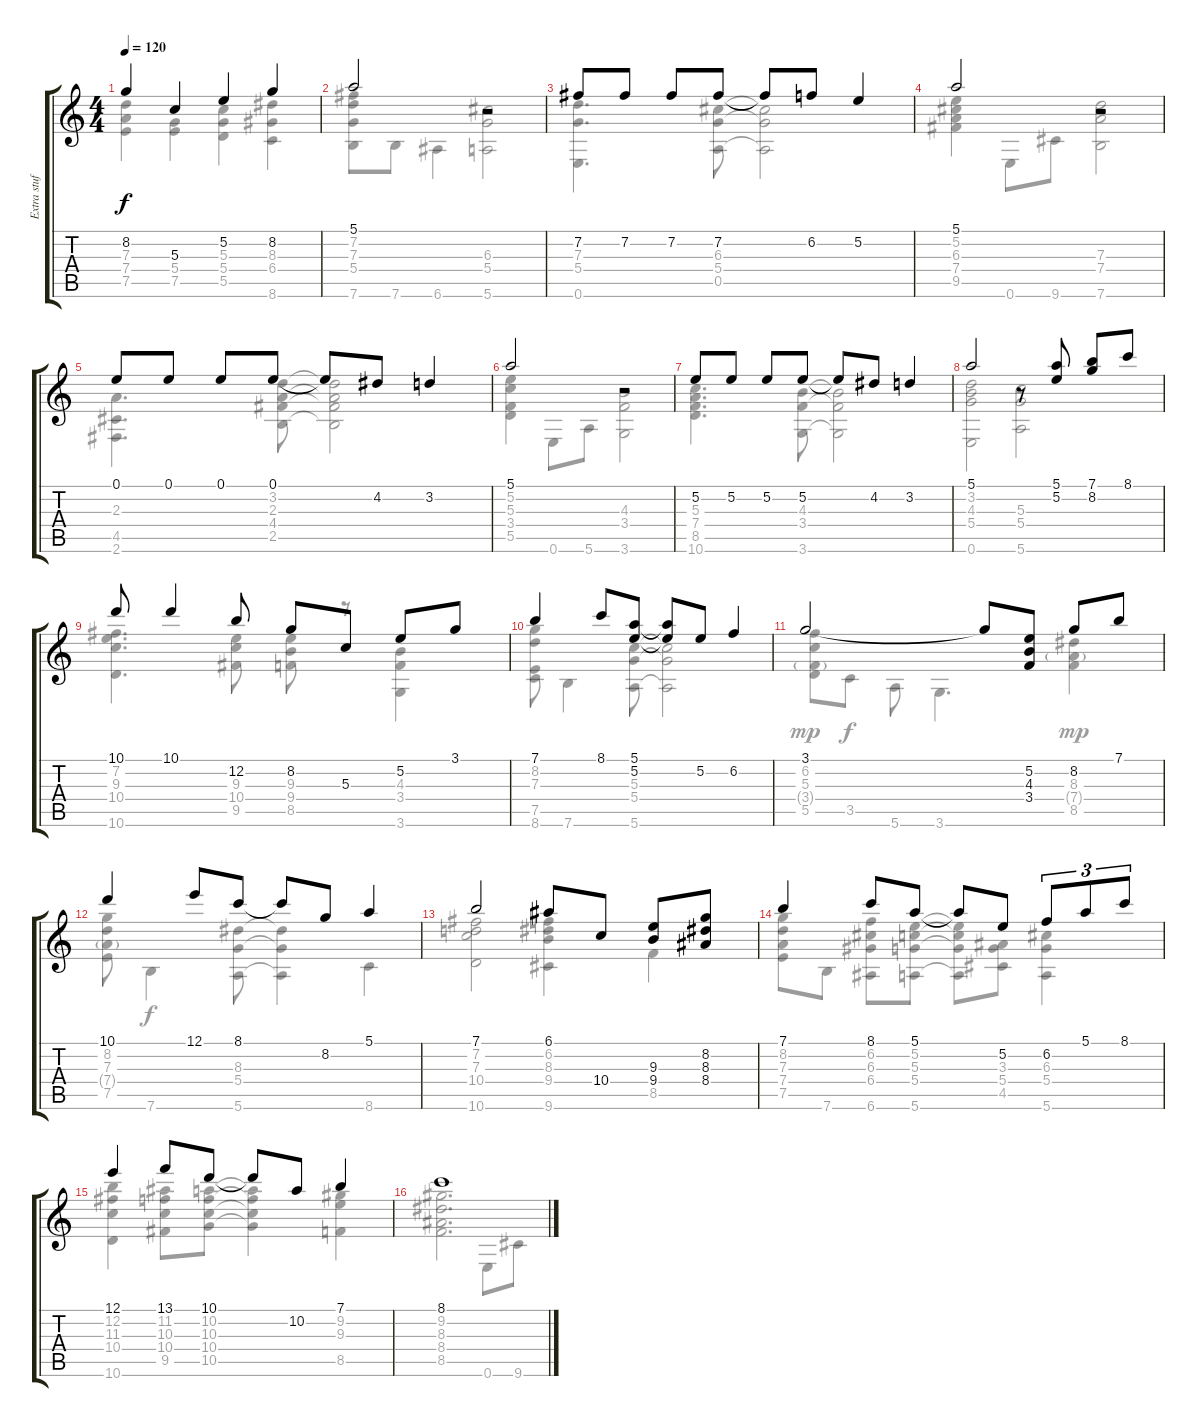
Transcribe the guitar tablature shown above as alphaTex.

\track ("Extra stuff" "Extra stuf") {mute instrument electricguitarjazz}
\staff {score tabs}
\tuning (E4 B3 G3 D3 A2 E2) {hide}
\voice
\ts (4 4)
\tempo 120
\clef g2
\ks c
8.2.4{dy f} 5.3.4 5.2.4 8.2.4 |
5.1.2 r.2 |
7.2.8 7.2.8 7.2.8 7.2.8 7.2{t}.8 6.2.8 5.2.4 |
5.1.2 r.2 |
0.1.8 0.1.8 0.1.8 0.1.8 0.1{t}.8 4.2.8 3.2.4 |
5.1.2 r.2 |
5.2.8 5.2.8 5.2.8 5.2.8 5.2{t}.8 4.2.8 3.2.4 |
5.1.2 r.8 (5.1 5.2).8 (7.1 8.2).8 8.1.8 |
10.1.8 10.1.4 12.2.8 8.2.8 5.3.8 5.2.8 3.1.8 |
7.1.4 8.1.8 (5.1 5.2).8 (5.1{t} 5.2{t}).8 5.2.8 6.2.4 |
3.1.2 3.1{t}.8 (5.2 4.3 3.4).8 8.2.8 7.1.8 |
10.1.4 12.1.8 8.1.8 8.1{t}.8 8.2.8 5.1.4 |
7.1.2 6.1.8 10.4.8 (9.3 9.4).8 (8.2 8.3 8.4).8 |
7.1.4 8.1.8 5.1.8 5.1{t}.8 5.2.8 6.2.8{tu (3 2)} 5.1.8{tu (3 2)} 8.1.8{tu (3 2)} |
12.1.4 13.1.8 10.1.8 10.1{t}.8 10.2.8 7.1.4 |
8.1.1
\voice
\clef g2
\ottava regular
\simile none
\ks c
(7.3 7.4 7.5).4{dy f} (5.4 7.5).4 (5.3 5.4 5.5).4 (8.3 6.4 8.6).4 |
(7.2 7.3 5.4 7.6).8 7.6.8 6.6.4 (6.3 5.4 5.6).2 |
(7.3 5.4 0.6).4{d} (6.3 5.4 0.5).8 (6.3{t} 5.4{t} 0.5{t}).2 |
(5.2 6.3 7.4 9.5).4 0.6.8 9.6.8 (7.3 7.4 7.6).2 |
(2.3 4.5 2.6).4{d} (3.2 2.3 4.4 2.5).8 (3.2{t} 2.3{t} 4.4{t} 2.5{t}).2 |
(5.2 5.3 3.4 5.5).4 0.6.8 5.6.8 (4.3 3.4 3.6).2 |
(5.3 7.4 8.5 10.6).4{d} (4.3 3.4 3.6).8 (4.3{t} 3.4{t} 3.6{t}).2 |
(3.2 4.3 5.4 0.6).2 (5.3 5.4 5.6).2 |
(7.2 9.3 10.4 10.6).4{d} (9.3 10.4 9.5).8 (9.3 9.4 8.5).8 r.8 (4.3 3.4 3.6).4 |
(8.2 7.3 7.5 8.6).8 7.6.4 (5.3 5.4 5.6).8 (5.3{t} 5.4{t} 5.6{t}).2 |
(6.2 5.3 3.4{g} 5.5).8{dy mp} 3.5.8{dy f} 5.6.8 3.6.4{d} (8.3 7.4{g} 8.5).4{dy mp} |
(8.2 7.3 7.4{g} 7.5).8 7.6.4{dy f} (8.3 5.4 5.6).8 (8.3{t} 5.4{t} 5.6{t}).4 8.6.4 |
(7.2 7.3 10.4 10.6).2 (6.2 8.3 9.4 9.6).4 8.5.4 |
(8.2 7.3 7.4 7.5).8 7.6.8 (6.2 6.3 6.4 6.6).8 (5.2 5.3 5.4 5.6).8 (5.2{t} 5.3{t} 5.4{t} 5.6{t}).8 (3.3 5.4 4.5).8 (6.3 5.4 5.6).4 |
(12.2 11.3 10.4 10.6).4 (11.2 10.3 10.4 9.5).8 (10.2 10.3 10.4 10.5).8 (10.2{t} 10.3{t} 10.4{t} 10.5{t}).4 (9.2 9.3 8.5).4 |
(9.2 8.3 8.4 8.5).2{d} 0.6.8 9.6.8
